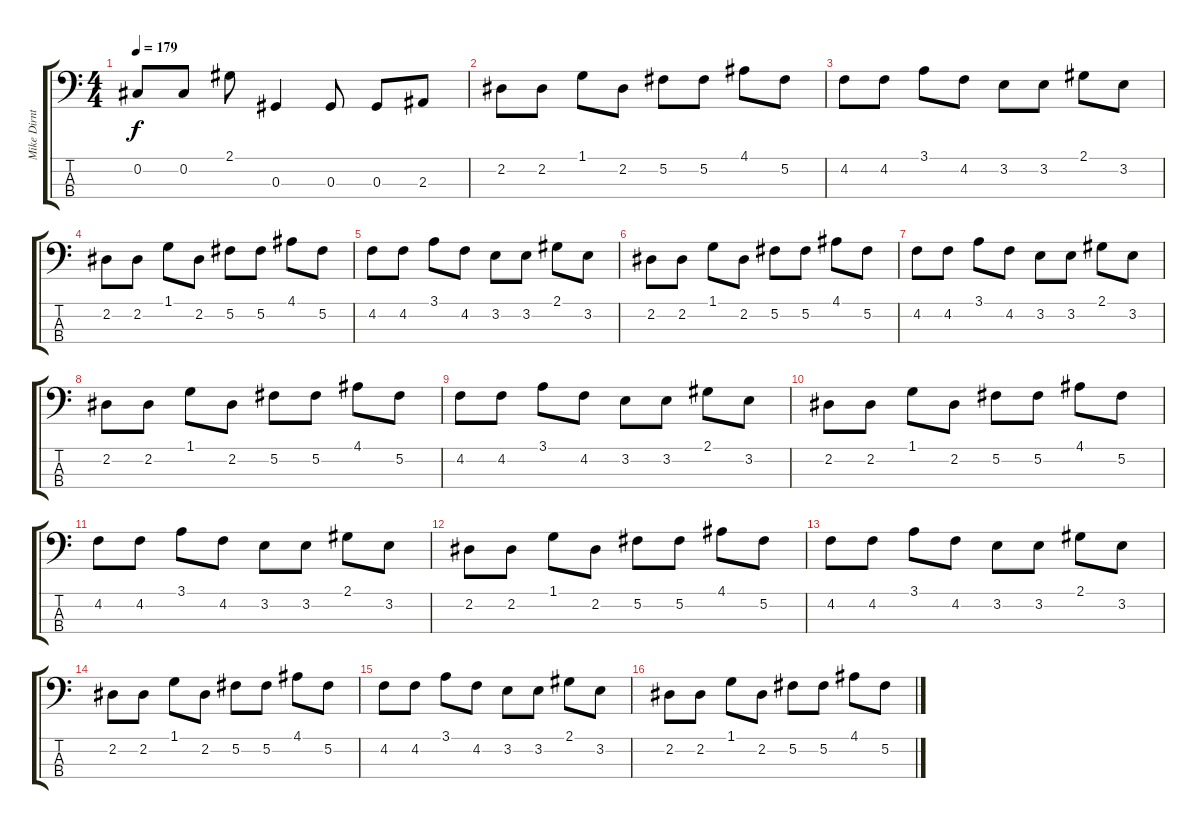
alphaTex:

\track ("Mike Dirnt" "Mike Dirnt") {instrument electricbassfinger}
\staff {score tabs}
\tuning (Gb2 Db2 Ab1 Eb1) {hide}
\ts (4 4)
\tempo 179
\clef f4
\ks c
0.2.8{dy f} 0.2.8 2.1.8 0.3.4 0.3.8 0.3.8 2.3.8 |
2.2.8 2.2.8 1.1.8 2.2.8 5.2.8 5.2.8 4.1.8 5.2.8 |
4.2.8 4.2.8 3.1.8 4.2.8 3.2.8 3.2.8 2.1.8 3.2.8 |
2.2.8 2.2.8 1.1.8 2.2.8 5.2.8 5.2.8 4.1.8 5.2.8 |
4.2.8 4.2.8 3.1.8 4.2.8 3.2.8 3.2.8 2.1.8 3.2.8 |
2.2.8 2.2.8 1.1.8 2.2.8 5.2.8 5.2.8 4.1.8 5.2.8 |
4.2.8 4.2.8 3.1.8 4.2.8 3.2.8 3.2.8 2.1.8 3.2.8 |
2.2.8 2.2.8 1.1.8 2.2.8 5.2.8 5.2.8 4.1.8 5.2.8 |
4.2.8 4.2.8 3.1.8 4.2.8 3.2.8 3.2.8 2.1.8 3.2.8 |
2.2.8 2.2.8 1.1.8 2.2.8 5.2.8 5.2.8 4.1.8 5.2.8 |
4.2.8 4.2.8 3.1.8 4.2.8 3.2.8 3.2.8 2.1.8 3.2.8 |
2.2.8 2.2.8 1.1.8 2.2.8 5.2.8 5.2.8 4.1.8 5.2.8 |
4.2.8 4.2.8 3.1.8 4.2.8 3.2.8 3.2.8 2.1.8 3.2.8 |
2.2.8 2.2.8 1.1.8 2.2.8 5.2.8 5.2.8 4.1.8 5.2.8 |
4.2.8 4.2.8 3.1.8 4.2.8 3.2.8 3.2.8 2.1.8 3.2.8 |
2.2.8 2.2.8 1.1.8 2.2.8 5.2.8 5.2.8 4.1.8 5.2.8
